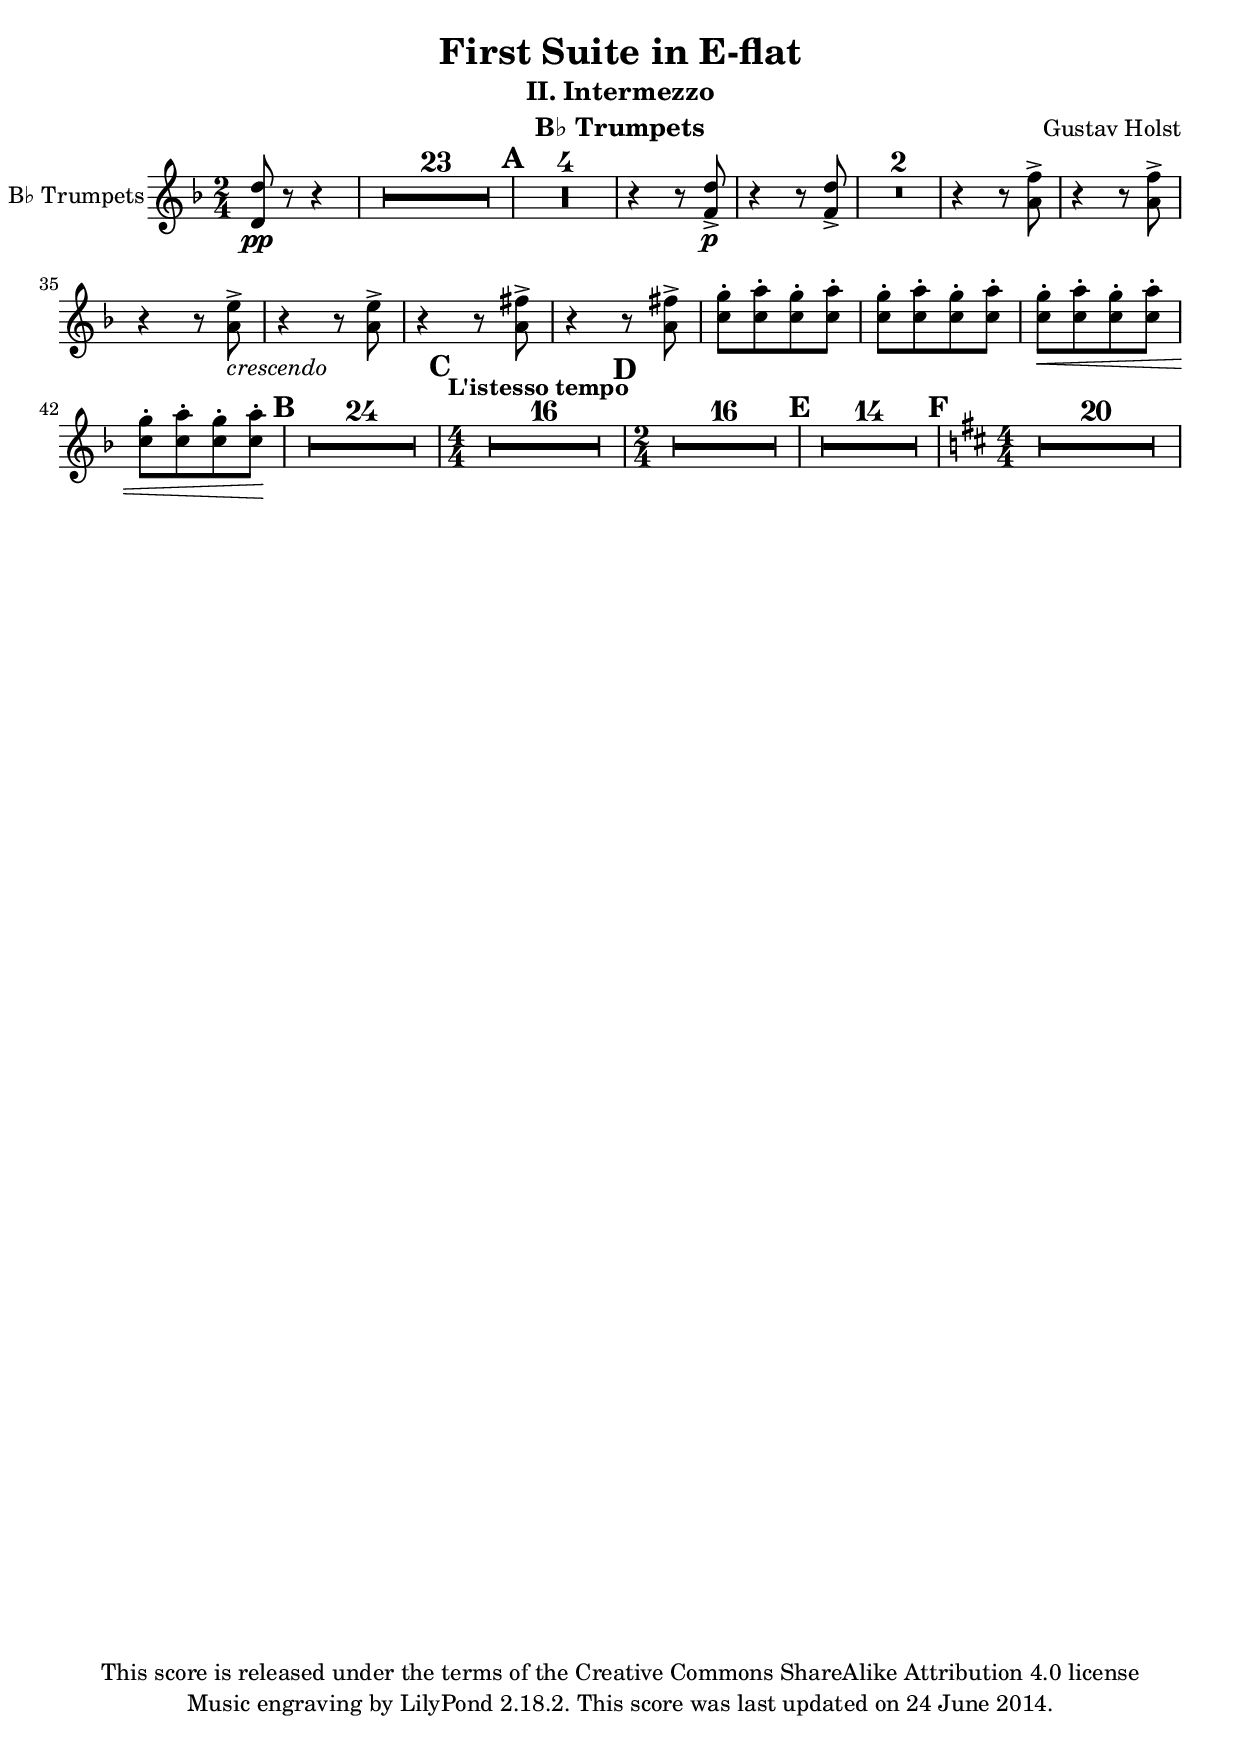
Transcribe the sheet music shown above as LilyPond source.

%%%%%%%%%%%%%%%%%%%%%%%%%%%%%%%%%%%%%%%
%% This score was last updated	     %%
%%	24 June 2014 02:42 PST       %%
%%%%%%%%%%%%%%%%%%%%%%%%%%%%%%%%%%%%%%%
%%  To do:			     %%
%%    *Spacing errors                %%
%%%%%%%%%%%%%%%%%%%%%%%%%%%%%%%%%%%%%%%

\version "2.18.2"

\header {
  title = "First Suite in E-flat"
  subtitle = "II. Intermezzo"
  instrument = "B♭ Trumpets"
  composer = "Gustav Holst"
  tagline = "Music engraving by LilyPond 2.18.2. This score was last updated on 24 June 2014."
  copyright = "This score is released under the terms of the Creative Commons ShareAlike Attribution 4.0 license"
}

global = {
  \key f \major
  \numericTimeSignature
  \time 2/4
}

trumpetBb = \relative c'' {
  \global
  \transposition bes
  \compressFullBarRests
  % Music follows here.
  <d, d'>8-\pp r8 r4
  R2*23 \mark \default
  R2*4
  r4 r8 <f d'>8->-\p
  r4 r8 <f d'>8->
  R2*2
  r4 r8 <a f'>8->
  r4 r8 <a f'>8->
  r4 r8 <a e'>8->-\markup {\italic "crescendo"}
  r4 r8 <a e'>8->
  r4 r8 <a fis'>8->
  r4 r8 <a fis'>8->
  <c g'>8-.[ <c a'>-. <c g'>-. <c a'>-.]
  <c g'>-.[ <c a'>-. <c g'>-. <c a'>-.]
  <c g'>-. \< [ <c a'>-. <c g'>-. <c a'>-.]
  <c g'>-.[ <c a'>-. <c g'>-. <c a'>-.]\! \mark \default
  R2*24 \mark \default
  \time 4/4 \tempo "L'istesso tempo" 
  R1*16 \mark \default
  \time 2/4 R2*16 \mark \default
  R2*14 \mark \default
  \key d \major 
  \time 4/4
  R1*20
  
  
  
  
}

\score {
  \new Staff \with {
    instrumentName = "B♭ Trumpets"
    midiInstrument = "trumpet"
  } \trumpetBb
  \layout { }
  \midi {
    \tempo 4=100
  }
}
